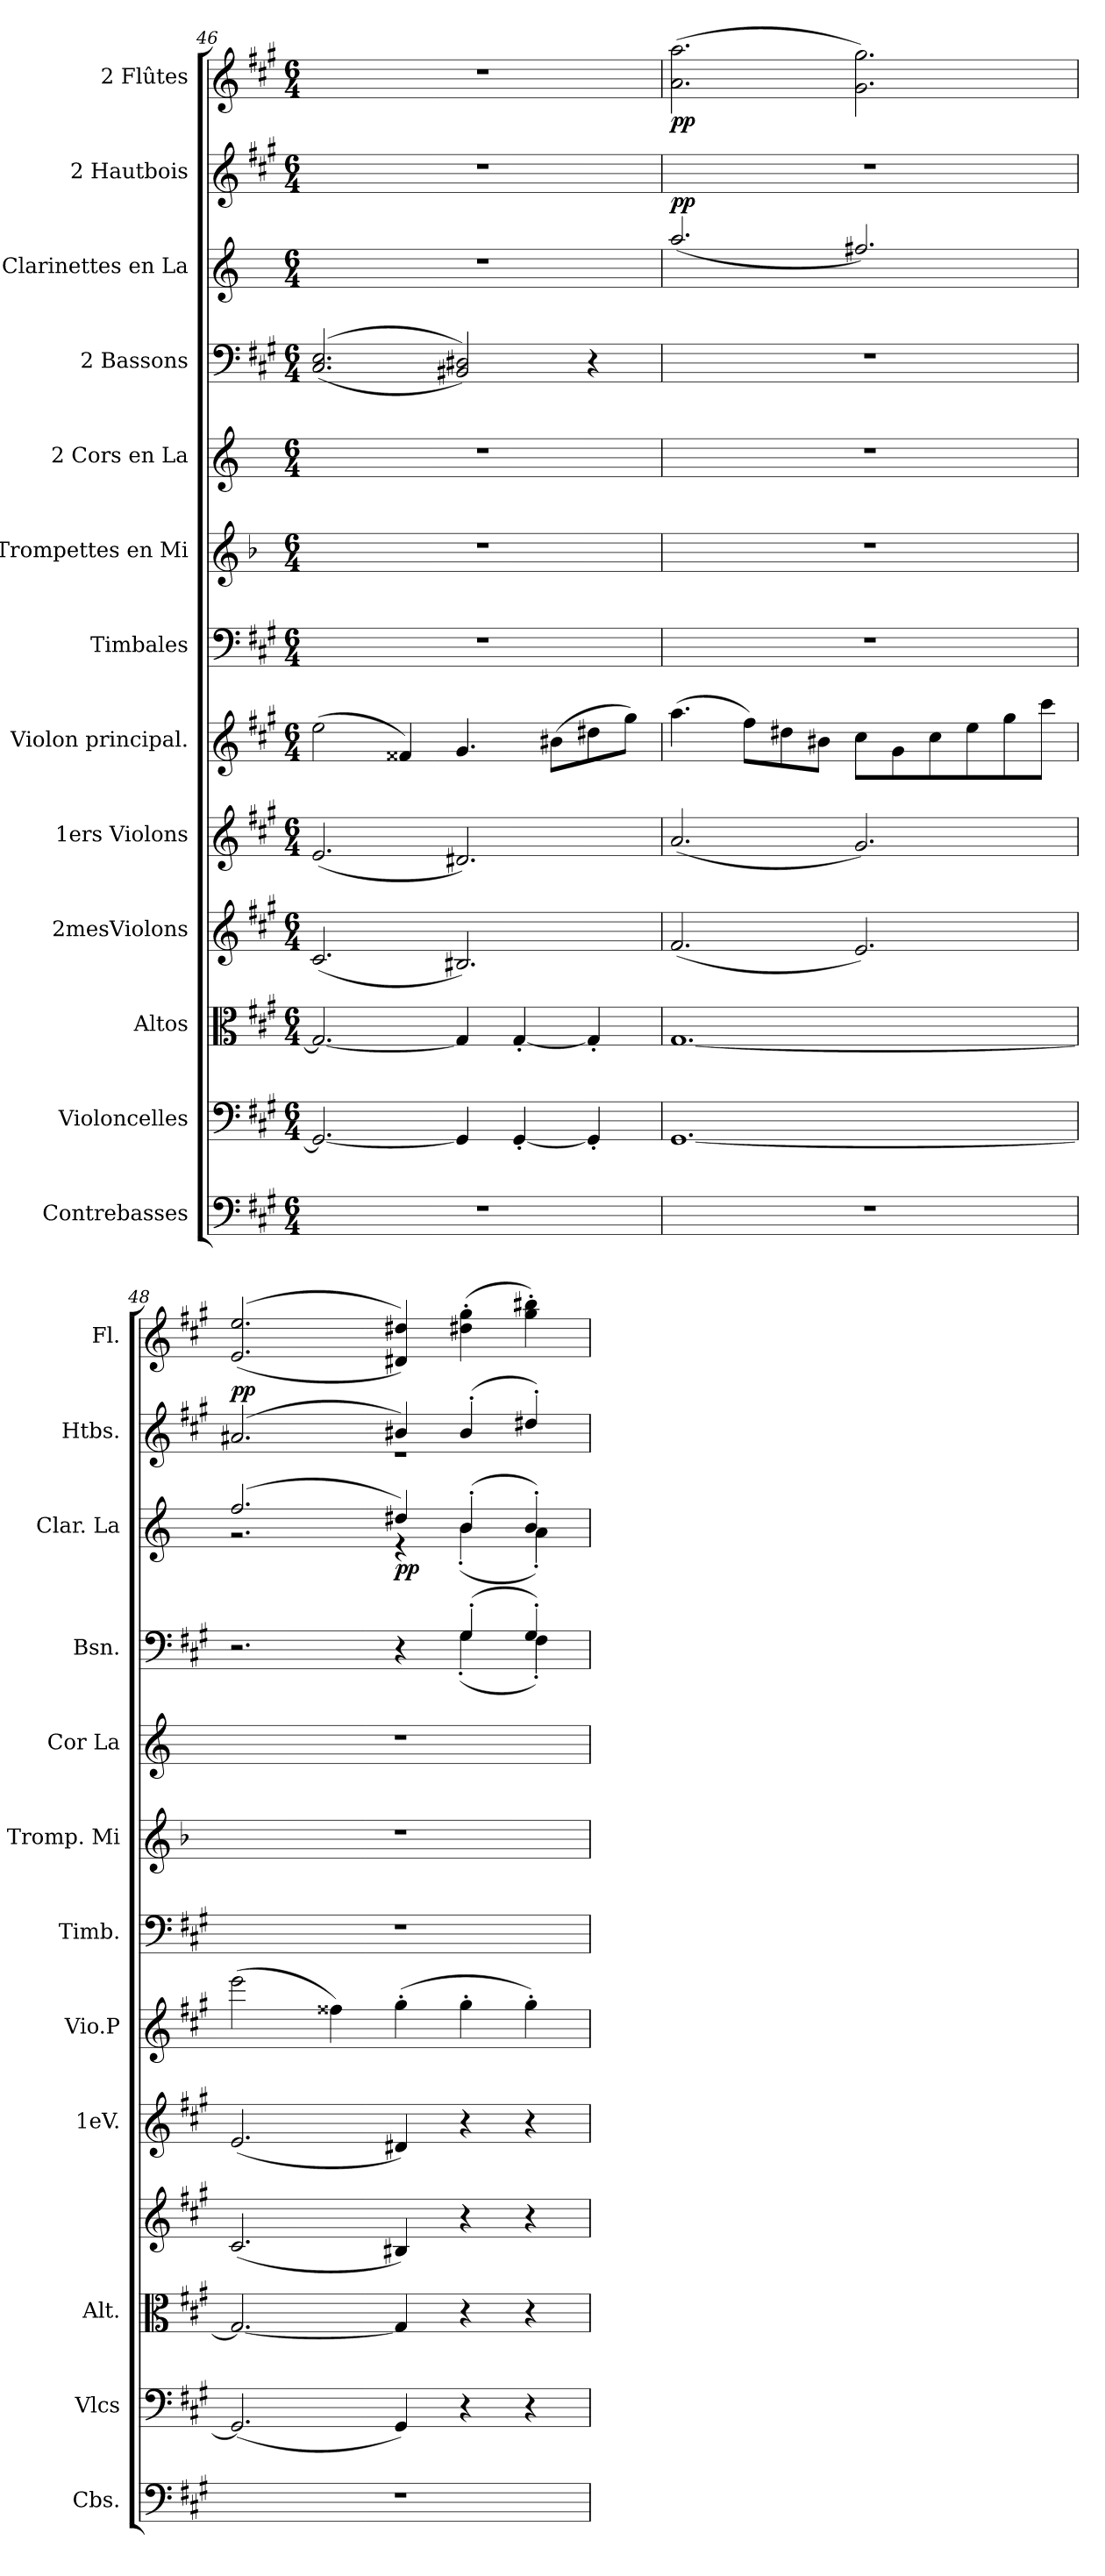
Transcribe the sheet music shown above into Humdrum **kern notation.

**kern	**kern	**kern	**kern	**kern	**kern	**kern	**kern	**kern	**kern	**kern	**dynam	**kern	**dynam	**kern	**dynam
*part13	*part12	*part11	*part10	*part9	*part8	*part7	*part6	*part5	*part4	*part3	*part3	*part2	*part2	*part1	*part1
*staff13	*staff12	*staff11	*staff10	*staff9	*staff8	*staff7	*staff6	*staff5	*staff4	*staff3	*staff3	*staff2	*staff2	*staff1	*staff1
*I"Contrebasses	*I"Violoncelles	*I"Altos	*I"2mesViolons	*I"1ers Violons	*I"Violon principal.	*I"Timbales	*I"Trompettes en Mi	*I"2 Cors en La	*I"2 Bassons	*I"2 Clarinettes en La	*	*I"2 Hautbois	*	*I"2 Flûtes	*
*I'Cbs.	*I'Vlcs	*I'Alt.	*	*I'1eV.	*I'Vio.P	*I'Timb.	*I'Tromp. Mi	*I'Cor La	*I'Bsn.	*I'Clar. La	*	*I'Htbs.	*	*I'Fl.	*
*clefF4	*clefF4	*clefC3	*clefG2	*clefG2	*clefG2	*clefF4	*clefG2	*clefG2	*clefF4	*clefG2	*	*clefG2	*	*clefG2	*
*ITrd7c12	*	*	*	*	*	*	*ITrd-2c-4	*ITrd2c3	*	*ITrd2c3	*	*	*	*	*
*k[f#c#g#]	*k[f#c#g#]	*k[f#c#g#]	*k[f#c#g#]	*k[f#c#g#]	*k[f#c#g#]	*k[f#c#g#]	*k[f#c#g#]	*k[f#c#g#]	*k[f#c#g#]	*k[f#c#g#]	*	*k[f#c#g#]	*	*k[f#c#g#]	*
*M6/4	*M6/4	*M6/4	*M6/4	*M6/4	*M6/4	*M6/4	*M6/4	*M6/4	*M6/4	*M6/4	*	*M6/4	*	*M6/4	*
=46	=46	=46	=46	=46	=46	=46	=46	=46	=46	=46	=46	=46	=46	=46	=46
1.r	2.GG#/_	2.G#/_	(<2.c#/	(<2.e/	(>2ee\	1.r	1.r	1.r	(<(>2.C#/ 2.E/	1.r	.	1.r	.	1.r	.
.	.	.	.	.	4f##X/)	.	.	.	.	.	.	.	.	.	.
.	4GG#/]	4G#/]	2.B#X/)	2.d#X/)	4.g#/	.	.	.	2BB#X/ 2D#X/))	.	.	.	.	.	.
.	[4GG#'/	[4G#'/	.	.	.	.	.	.	.	.	.	.	.	.	.
.	.	.	.	.	(>8b#X\L	.	.	.	.	.	.	.	.	.	.
.	4GG#'/]	4G#'/]	.	.	8dd#X\	.	.	.	4r	.	.	.	.	.	.
.	.	.	.	.	8gg#\J)	.	.	.	.	.	.	.	.	.	.
=47	=47	=47	=47	=47	=47	=47	=47	=47	=47	=47	=47	=47	=47	=47	=47
!	!	!	!	!	!	!	!	!	!	!	!LO:DY:a	!	!	!	!LO:DY:b
1.r	[1.GG#	[1.G#	(<2.f#/	(<2.a/	(>4.aa\	1.r	1.r	1.r	1.r	(<2.ff#/	pp	1.r	.	(>2.a\ 2.aa\	pp
.	.	.	.	.	8ff#\L)	.	.	.	.	.	.	.	.	.	.
.	.	.	.	.	8dd#X\	.	.	.	.	.	.	.	.	.	.
.	.	.	.	.	8b#X\J	.	.	.	.	.	.	.	.	.	.
.	.	.	2.e/)	2.g#/)	8cc#\L	.	.	.	.	2.dd#X/)	.	.	.	2.g#\ 2.gg#\)	.
.	.	.	.	.	8g#\	.	.	.	.	.	.	.	.	.	.
.	.	.	.	.	8cc#\	.	.	.	.	.	.	.	.	.	.
.	.	.	.	.	8ee\	.	.	.	.	.	.	.	.	.	.
.	.	.	.	.	8gg#\	.	.	.	.	.	.	.	.	.	.
.	.	.	.	.	8ccc#\J	.	.	.	.	.	.	.	.	.	.
=48	=48	=48	=48	=48	=48	=48	=48	=48	=48	=48	=48	=48	=48	=48	=48
*	*	*	*	*	*	*	*	*	*^	*^	*	*^	*	*	*
!	!	!	!	!	!	!	!	!	!	!	!	!	!	!	!	!LO:DY:a	!	!
1.r	(<2.GG#/]	2.G#/_	(<2.c#/	(<2.e/	(>2eee\	1.r	1.r	1.r	2.r	1ryy	(>2.dd/	2.r	.	(>2.a#X/	1.r	pp	(>(<2.e/ 2.ee/	.
.	.	.	.	.	4ff##X\)	.	.	.	.	.	.	.	.	.	.	.	.	.
!	!	!	!	!	!	!	!	!	!	!	!	!	!LO:DY:b	!	!	!	!	!
.	4GG#/)	4G#/]	4B#X/)	4d#X/)	(>4gg#'\	.	.	.	4r	.	4b#X/)	4r	pp	4b#X/)	.	.	4d#X/ 4dd#X/))	.
.	4r	4r	4r	4r	4gg#'\	.	.	.	(>4G#'/	(<4G#'\	(>4g#'/	(<4g#'\	.	(>4b#'/	.	.	(>4dd#X\' 4gg#\'	.
.	4r	4r	4r	4r	4gg#'\)	.	.	.	4G#'/)	4F#'\)	4g#'/)	4f#'\)	.	4dd#X'/)	.	.	4gg#\' 4bb#X\')	.
*	*	*	*	*	*	*	*	*	*v	*v	*	*	*	*v	*v	*	*	*
*	*	*	*	*	*	*	*	*	*	*v	*v	*	*	*	*	*
=	=	=	=	=	=	=	=	=	=	=	=	=	=	=	=
*-	*-	*-	*-	*-	*-	*-	*-	*-	*-	*-	*-	*-	*-	*-	*-
